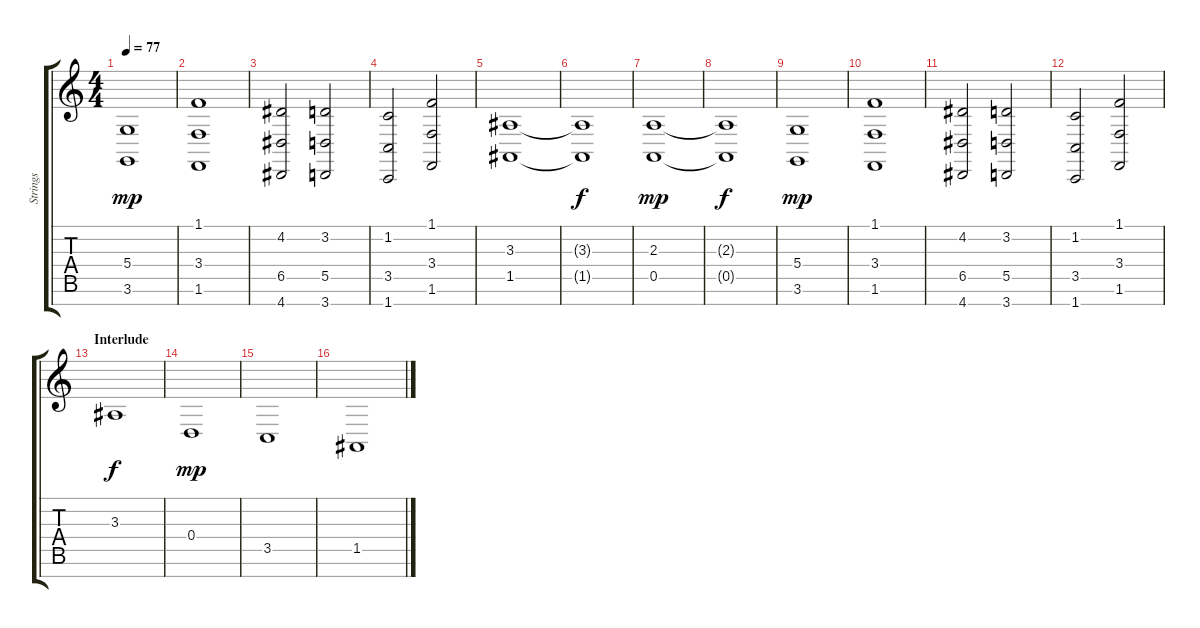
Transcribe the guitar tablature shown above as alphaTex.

\track ("Strings" "Strings") {instrument violin}
\staff {score tabs}
\tuning (E4 B3 G3 D3 A2 E2 B1) {hide}
\ts (4 4)
\tempo 77
\clef g2
\ks c
(5.4 3.6).1{dy mp} |
(1.1 3.4 1.6).1 |
(4.2 6.5 4.7).2 (3.2 5.5 3.7).2 |
(1.2 3.5 1.7).2 (1.1 3.4 1.6).2 |
(3.3 1.5).1 |
(3.3{t} 1.5{t}).1{dy f} |
(2.3 0.5).1{dy mp} |
(2.3{t} 0.5{t}).1{dy f} |
(5.4 3.6).1{dy mp} |
(1.1 3.4 1.6).1 |
(4.2 6.5 4.7).2 (3.2 5.5 3.7).2 |
(1.2 3.5 1.7).2{volume 7} (1.1 3.4 1.6).2 |
\section ("" "Interlude")
3.3.1{dy f} |
0.4.1{dy mp} |
3.5.1 |
1.5.1
